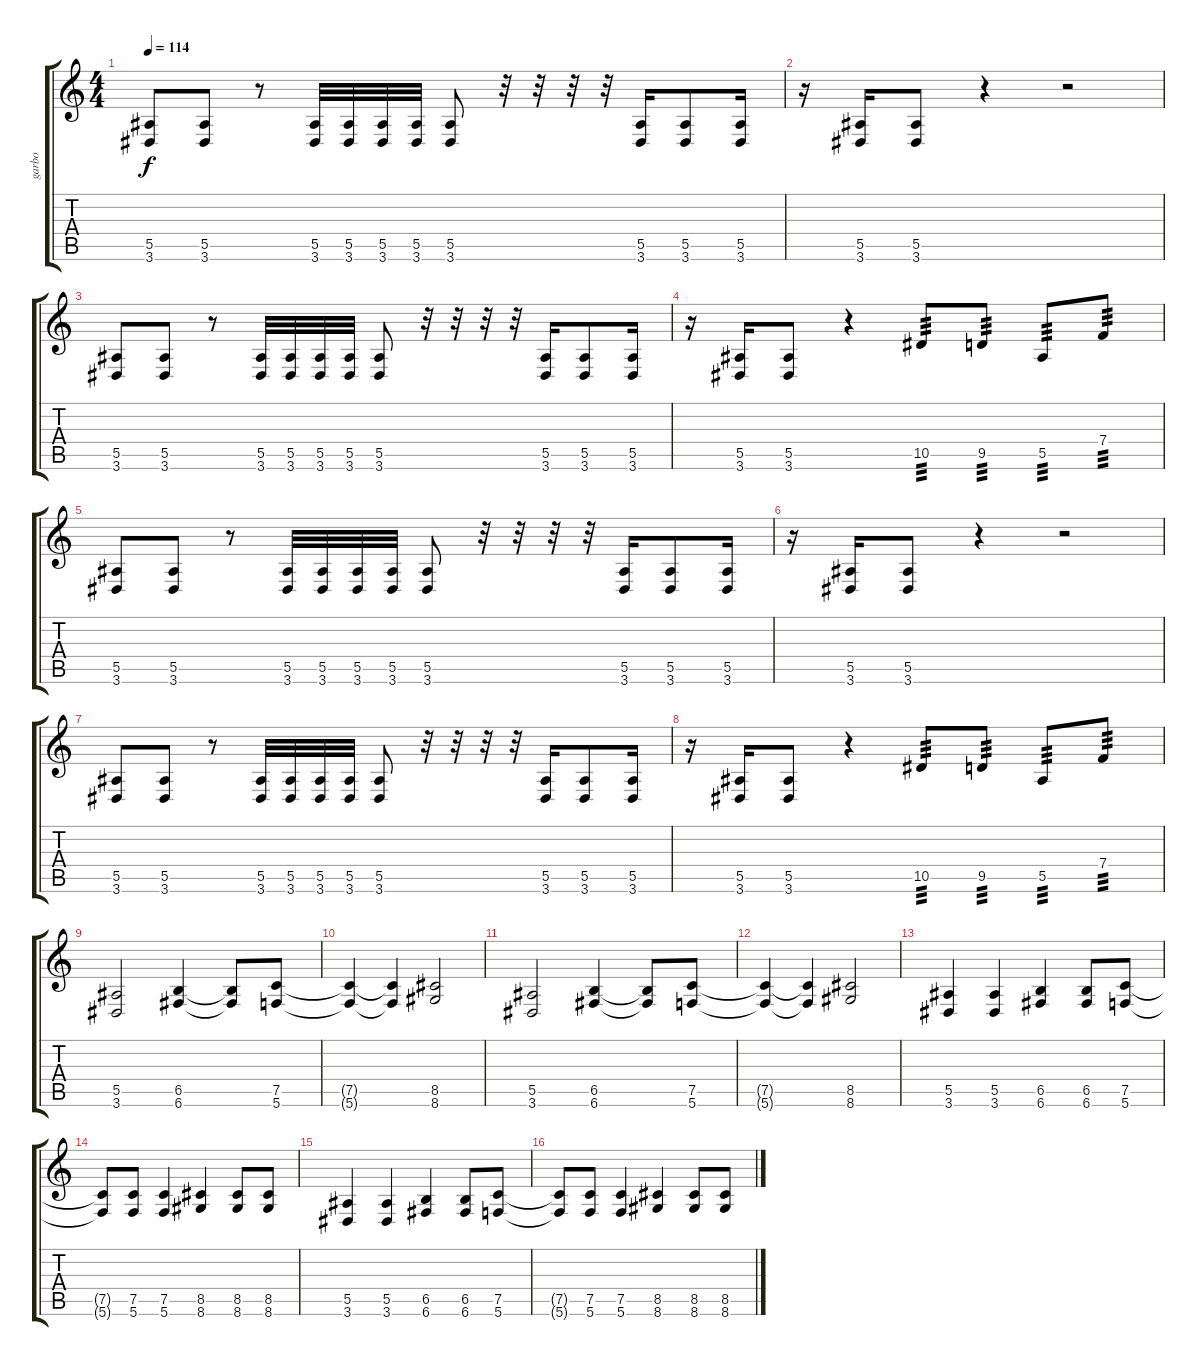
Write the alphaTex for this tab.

\track ("garbo" "garbo") {solo instrument overdrivenguitar}
\staff {score tabs}
\tuning (C4 G3 Eb3 Bb2 F2 C2) {hide}
\ts (4 4)
\tempo 114
\clef g2
\ks c
(5.5 3.6).8{dy f} (5.5 3.6).8 r.8 (5.5 3.6).32 (5.5 3.6).32 (5.5 3.6).32 (5.5 3.6).32 (5.5 3.6).8 r.32 r.32 r.32 r.32 (5.5 3.6).16 (5.5 3.6).8 (5.5 3.6).16 |
r.16 (5.5 3.6).16 (5.5 3.6).8 r.4 r.2 |
(5.5 3.6).8 (5.5 3.6).8 r.8 (5.5 3.6).32 (5.5 3.6).32 (5.5 3.6).32 (5.5 3.6).32 (5.5 3.6).8 r.32 r.32 r.32 r.32 (5.5 3.6).16 (5.5 3.6).8 (5.5 3.6).16 |
r.16 (5.5 3.6).16 (5.5 3.6).8 r.4 10.5.8{tp 3} 9.5.8{tp 3} 5.5.8{tp 3} 7.4.8{tp 3} |
(5.5 3.6).8 (5.5 3.6).8 r.8 (5.5 3.6).32 (5.5 3.6).32 (5.5 3.6).32 (5.5 3.6).32 (5.5 3.6).8 r.32 r.32 r.32 r.32 (5.5 3.6).16 (5.5 3.6).8 (5.5 3.6).16 |
r.16 (5.5 3.6).16 (5.5 3.6).8 r.4 r.2 |
(5.5 3.6).8 (5.5 3.6).8 r.8 (5.5 3.6).32 (5.5 3.6).32 (5.5 3.6).32 (5.5 3.6).32 (5.5 3.6).8 r.32 r.32 r.32 r.32 (5.5 3.6).16 (5.5 3.6).8 (5.5 3.6).16 |
r.16 (5.5 3.6).16 (5.5 3.6).8 r.4 10.5.8{tp 3} 9.5.8{tp 3} 5.5.8{tp 3} 7.4.8{tp 3} |
(5.5 3.6).2 (6.5 6.6).4 (6.5{t} 6.6{t}).8 (7.5 5.6).8 |
(7.5{t} 5.6{t}).4 (7.5{t} 5.6{t}).4 (8.5 8.6).2 |
(5.5 3.6).2 (6.5 6.6).4 (6.5{t} 6.6{t}).8 (7.5 5.6).8 |
(7.5{t} 5.6{t}).4 (7.5{t} 5.6{t}).4 (8.5 8.6).2 |
(5.5 3.6).4 (5.5 3.6).4 (6.5 6.6).4 (6.5 6.6).8 (7.5 5.6).8 |
(7.5{t} 5.6{t}).8 (7.5 5.6).8 (7.5 5.6).4 (8.5 8.6).4 (8.5 8.6).8 (8.5 8.6).8 |
(5.5 3.6).4 (5.5 3.6).4 (6.5 6.6).4 (6.5 6.6).8 (7.5 5.6).8 |
(7.5{t} 5.6{t}).8 (7.5 5.6).8 (7.5 5.6).4 (8.5 8.6).4 (8.5 8.6).8 (8.5 8.6).8
